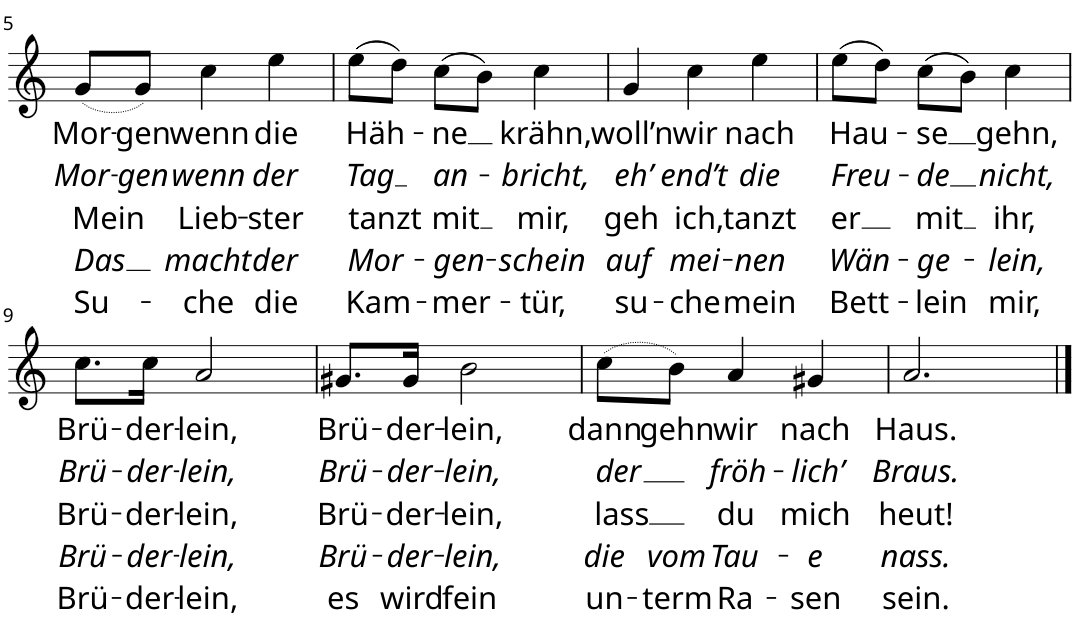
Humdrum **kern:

**kern	**text	**text	**text	**text	**text	**harte
*part1	*part1	*part1	*part1	*part1	*part1	*part1
*staff1	*staff1	*staff1	*staff1	*staff1	*staff1	*
*I"Gesang	*	*	*	*	*	*
!!LO:PB:g=z
*clefG2	*	*	*	*	*	*
*k[]	*	*	*	*	*	*
*M3/4	*	*	*	*	*	*
=5	=5	=5	=5	=5	=5	=5
!	!LO:LY:b	!LO:LY:b	!LO:LY:b	!LO:LY:b	!LO:LY:b	!LO:H:kt=N.C.
(8g/L	Mor-	Mor-	Mein	Das	Su-	N
!	!LO:LY:b	!LO:LY:b	!	!	!	!
8g/J)	-gen	-gen	.	.	.	.
!	!LO:LY:b	!LO:LY:b	!LO:LY:b	!LO:LY:b	!LO:LY:b	!
4cc\	wenn	wenn	Lieb-	macht	-che	.
!	!LO:LY:b	!LO:LY:b	!LO:LY:b	!LO:LY:b	!LO:LY:b	!
4ee\	die	der	-ster	der	die	.
=6	=6	=6	=6	=6	=6	=6
!	!LO:LY:b	!LO:LY:b	!LO:LY:b	!LO:LY:b	!LO:LY:b	!
(8ee\L	Häh-	Tag	tanzt	Mor-	Kam-	.
8dd\J)	.	.	.	.	.	.
!	!LO:LY:b	!LO:LY:b	!LO:LY:b	!LO:LY:b	!LO:LY:b	!
(8cc\L	-ne	an-	mit	-gen-	-mer-	.
8b\J)	.	.	.	.	.	.
!	!LO:LY:b	!LO:LY:b	!LO:LY:b	!LO:LY:b	!LO:LY:b	!
4cc\	krähn,	-bricht,	mir,	-schein	-tür,	.
=7	=7	=7	=7	=7	=7	=7
!	!LO:LY:b	!LO:LY:b	!LO:LY:b	!LO:LY:b	!LO:LY:b	!
4g/	woll’n	eh’	geh	auf	su-	.
!	!LO:LY:b	!LO:LY:b	!LO:LY:b	!LO:LY:b	!LO:LY:b	!
4cc\	wir	end’t	ich,	mei-	-che	.
!	!LO:LY:b	!LO:LY:b	!LO:LY:b	!LO:LY:b	!LO:LY:b	!
4ee\	nach	die	tanzt	-nen	mein	.
=8	=8	=8	=8	=8	=8	=8
!	!LO:LY:b	!LO:LY:b	!LO:LY:b	!LO:LY:b	!LO:LY:b	!
(8ee\L	Hau-	Freu-	er	Wän-	Bett-	.
8dd\J)	.	.	.	.	.	.
!	!LO:LY:b	!LO:LY:b	!LO:LY:b	!LO:LY:b	!LO:LY:b	!
(8cc\L	-se	-de	mit	-ge-	-lein	.
8b\J)	.	.	.	.	.	.
!	!LO:LY:b	!LO:LY:b	!LO:LY:b	!LO:LY:b	!LO:LY:b	!
4cc\	gehn,	nicht,	ihr,	-lein,	mir,	.
!!LO:LB:g=z
=9	=9	=9	=9	=9	=9	=9
!	!LO:LY:b	!LO:LY:b	!LO:LY:b	!LO:LY:b	!LO:LY:b	!
8.cc\L	Brü-	Brü-	Brü-	Brü-	Brü-	.
!	!LO:LY:b	!LO:LY:b	!LO:LY:b	!LO:LY:b	!LO:LY:b	!
16cc\Jk	-der-	-der-	-der-	-der-	-der-	.
!	!LO:LY:b	!LO:LY:b	!LO:LY:b	!LO:LY:b	!LO:LY:b	!
2a/	-lein,	-lein,	-lein,	-lein,	-lein,	.
=10	=10	=10	=10	=10	=10	=10
!	!LO:LY:b	!LO:LY:b	!LO:LY:b	!LO:LY:b	!LO:LY:b	!
8.g#X/L	Brü-	Brü-	Brü-	Brü-	es	.
!	!LO:LY:b	!LO:LY:b	!LO:LY:b	!LO:LY:b	!LO:LY:b	!
16g#/Jk	-der-	-der-	-der-	-der-	wird	.
!	!LO:LY:b	!LO:LY:b	!LO:LY:b	!LO:LY:b	!LO:LY:b	!
2b\	-lein,	-lein,	-lein,	-lein,	fein	.
=11	=11	=11	=11	=11	=11	=11
!	!LO:LY:b	!LO:LY:b	!LO:LY:b	!LO:LY:b	!LO:LY:b	!
(8cc\L	dann	der	lass	die	un-	.
!	!LO:LY:b	!	!	!LO:LY:b	!LO:LY:b	!
8b\J)	gehn	.	.	vom	-term	.
!	!LO:LY:b	!LO:LY:b	!LO:LY:b	!LO:LY:b	!LO:LY:b	!
4a/	wir	fröh-	du	Tau-	Ra-	.
!	!LO:LY:b	!LO:LY:b	!LO:LY:b	!LO:LY:b	!LO:LY:b	!
4g#X/	nach	-lich’	mich	-e	-sen	.
=12	=12	=12	=12	=12	=12	=12
!	!LO:LY:b	!LO:LY:b	!LO:LY:b	!LO:LY:b	!LO:LY:b	!
2.a/	Haus.	Braus.	heut!	nass.	sein.	.
==	==	==	==	==	==	==
*-	*-	*-	*-	*-	*-	*-
